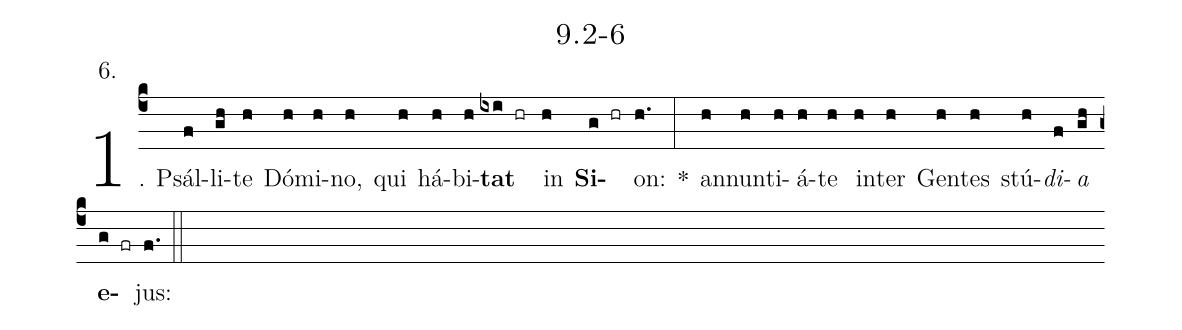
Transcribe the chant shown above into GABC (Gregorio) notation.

name: 9.2-6;
annotation: 6.;
%%
(c4)1. Psál(f)li(gh)te(h) Dó(h)mi(h)no,(h) qui(h) há(h)bi(h)<b>tat</b>(ixi hr) in(h) <b>Si</b>(g hr)on:(h.) *(:) an(h)nun(h)ti(h)á(h)te(h) in(h)ter(h) Gen(h)tes(h) stú(h)<i>di</i>(f)<i>a</i>(gh) <b>e</b>(g fr)jus:(f.) (::)


%E(h) u(h) o(f) u(gh) a(g) e.(f.) (::)
